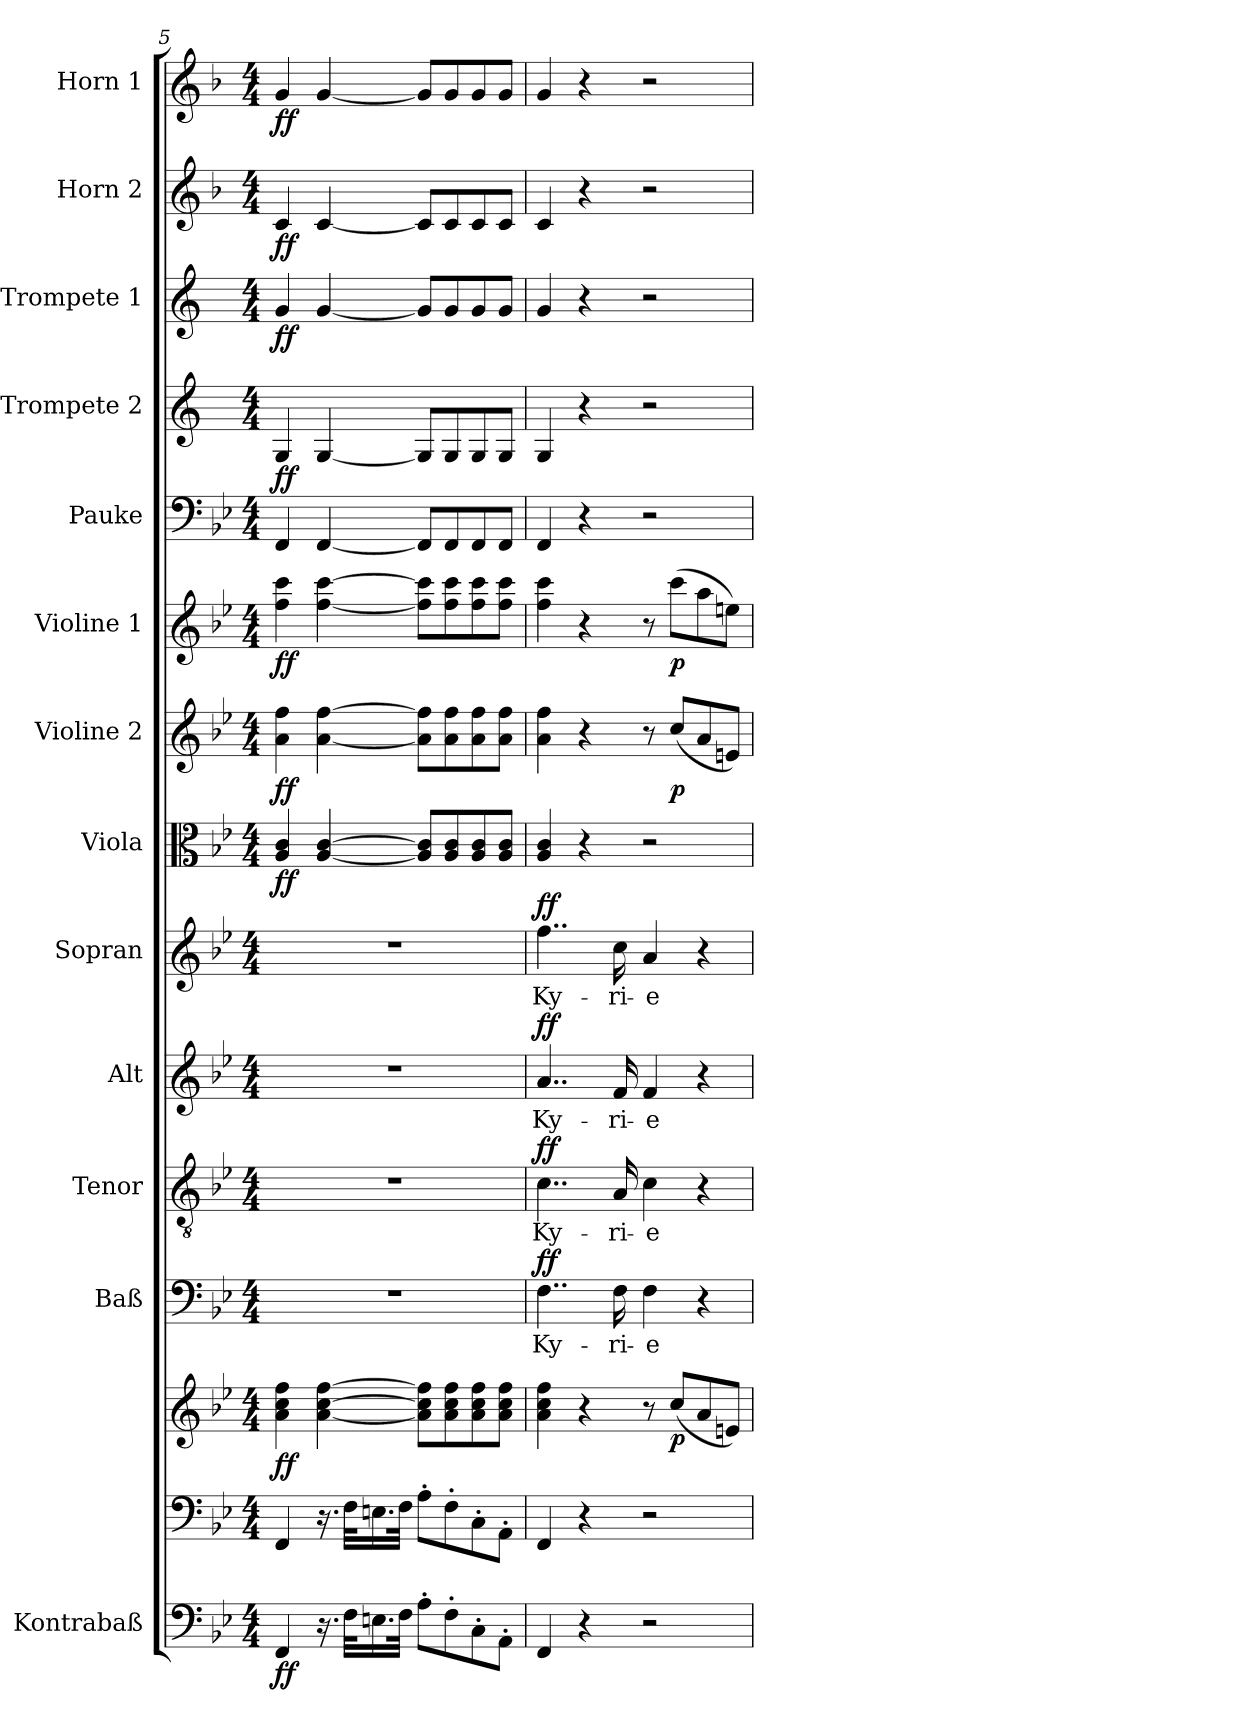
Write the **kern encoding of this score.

**kern	**dynam	**kern	**kern	**dynam	**kern	**text	**dynam	**kern	**text	**dynam	**kern	**text	**dynam	**kern	**text	**dynam	**kern	**dynam	**kern	**dynam	**kern	**dynam	**kern	**kern	**dynam	**kern	**dynam	**kern	**dynam	**kern	**dynam
*part14	*part14	*part13	*part13	*part13	*part12	*part12	*part12	*part11	*part11	*part11	*part10	*part10	*part10	*part9	*part9	*part9	*part8	*part8	*part7	*part7	*part6	*part6	*part5	*part4	*part4	*part3	*part3	*part2	*part2	*part1	*part1
*staff15	*staff15	*staff14	*staff13	*staff13/14	*staff12	*staff12	*staff12	*staff11	*staff11	*staff11	*staff10	*staff10	*staff10	*staff9	*staff9	*staff9	*staff8	*staff8	*staff7	*staff7	*staff6	*staff6	*staff5	*staff4	*staff4	*staff3	*staff3	*staff2	*staff2	*staff1	*staff1
*I"Kontrabaß	*	*	*	*	*I"Baß	*	*	*I"Tenor	*	*	*I"Alt	*	*	*I"Sopran	*	*	*I"Viola	*	*I"Violine 2	*	*I"Violine 1	*	*I"Pauke	*I"Trompete 2	*	*I"Trompete 1	*	*I"Horn 2	*	*I"Horn 1	*
*I'Kb.	*	*	*	*	*	*	*	*	*	*	*	*	*	*	*	*	*I'Vla.	*	*I'Vl. 2	*	*I'Vl. 1	*	*	*I'Tr. 2	*	*I'Tr. 1	*	*I'Hr. 2	*	*I'Hr. 1	*
*clefF4	*	*clefF4	*clefG2	*	*clefF4	*	*	*clefGv2	*	*	*clefG2	*	*	*clefG2	*	*	*clefC3	*	*clefG2	*	*clefG2	*	*clefF4	*clefG2	*	*clefG2	*	*clefG2	*	*clefG2	*
*ITrd7c12	*	*	*	*	*	*	*	*	*	*	*	*	*	*	*	*	*	*	*	*	*	*	*	*ITrd1c2	*	*ITrd1c2	*	*ITrd4c7	*	*ITrd4c7	*
*k[b-e-]	*	*k[b-e-]	*k[b-e-]	*	*k[b-e-]	*	*	*k[b-e-]	*	*	*k[b-e-]	*	*	*k[b-e-]	*	*	*k[b-e-]	*	*k[b-e-]	*	*k[b-e-]	*	*k[b-e-]	*k[b-e-]	*	*k[b-e-]	*	*k[b-e-]	*	*k[b-e-]	*
*B-:	*	*B-:	*B-:	*	*B-:	*	*	*B-:	*	*	*B-:	*	*	*B-:	*	*	*B-:	*	*B-:	*	*B-:	*	*B-:	*B-:	*	*B-:	*	*B-:	*	*B-:	*
*M4/4	*	*M4/4	*M4/4	*	*M4/4	*	*	*M4/4	*	*	*M4/4	*	*	*M4/4	*	*	*M4/4	*	*M4/4	*	*M4/4	*	*M4/4	*M4/4	*	*M4/4	*	*M4/4	*	*M4/4	*
=5	=5	=5	=5	=5	=5	=5	=5	=5	=5	=5	=5	=5	=5	=5	=5	=5	=5	=5	=5	=5	=5	=5	=5	=5	=5	=5	=5	=5	=5	=5	=5
!	!LO:DY:b	!	!	!LO:DY:b	!	!	!	!	!	!	!	!	!	!	!	!	!	!LO:DY:b	!	!LO:DY:b	!	!LO:DY:b	!	!	!LO:DY:b	!	!LO:DY:b	!	!LO:DY:b	!	!LO:DY:b
4FFF/	ff	4FF/	4a\ 4cc\ 4ff\	ff	1r	.	.	1r	.	.	1r	.	.	1r	.	.	4A/ 4c/	ff	4a\ 4ff\	ff	4ff\ 4ccc\	ff	4FF/	4F/	ff	4f/	ff	4F/	ff	4c/	ff
16.r	.	16.r	[4a\ [4cc\ [4ff\	.	.	.	.	.	.	.	.	.	.	.	.	.	[4A/ [4c/	.	[4a\ [4ff\	.	[4ff\ [4ccc\	.	[4FF/	[4F/	.	[4f/	.	[4F/	.	[4c/	.
32FF\KLL	.	32F\KLL	.	.	.	.	.	.	.	.	.	.	.	.	.	.	.	.	.	.	.	.	.	.	.	.	.	.	.	.	.
16.EEn\	.	16.En\	.	.	.	.	.	.	.	.	.	.	.	.	.	.	.	.	.	.	.	.	.	.	.	.	.	.	.	.	.
32FF\JJk	.	32F\JJk	.	.	.	.	.	.	.	.	.	.	.	.	.	.	.	.	.	.	.	.	.	.	.	.	.	.	.	.	.
8AA'>\L	.	8A'>\L	8a\] 8cc\] 8ff\]L	.	.	.	.	.	.	.	.	.	.	.	.	.	8A/] 8c/]L	.	8a\] 8ff\]L	.	8ff\] 8ccc\]L	.	8FF/L]	8F/L]	.	8f/L]	.	8F/L]	.	8c/L]	.
8FF'>\	.	8F'>\	8a\ 8cc\ 8ff\	.	.	.	.	.	.	.	.	.	.	.	.	.	8A/ 8c/	.	8a\ 8ff\	.	8ff\ 8ccc\	.	8FF/	8F/	.	8f/	.	8F/	.	8c/	.
8CC'>\	.	8C'>\	8a\ 8cc\ 8ff\	.	.	.	.	.	.	.	.	.	.	.	.	.	8A/ 8c/	.	8a\ 8ff\	.	8ff\ 8ccc\	.	8FF/	8F/	.	8f/	.	8F/	.	8c/	.
8AAA'>\J	.	8AA'>\J	8a\ 8cc\ 8ff\J	.	.	.	.	.	.	.	.	.	.	.	.	.	8A/ 8c/J	.	8a\ 8ff\J	.	8ff\ 8ccc\J	.	8FF/J	8F/J	.	8f/J	.	8F/J	.	8c/J	.
!!LO:PB:g=z
=6	=6	=6	=6	=6	=6	=6	=6	=6	=6	=6	=6	=6	=6	=6	=6	=6	=6	=6	=6	=6	=6	=6	=6	=6	=6	=6	=6	=6	=6	=6	=6
!	!	!	!	!	!	!LO:LY:b	!LO:DY:a	!	!LO:LY:b	!LO:DY:a	!	!LO:LY:b	!LO:DY:a	!	!LO:LY:b	!LO:DY:a	!	!	!	!	!	!	!	!	!	!	!	!	!	!	!
4FFF/	.	4FF/	4a\ 4cc\ 4ff\	.	4..F\	Ky-	ff	4..c\	Ky-	ff	4..a/	Ky-	ff	4..ff\	Ky-	ff	4A/ 4c/	.	4a\ 4ff\	.	4ff\ 4ccc\	.	4FF/	4F/	.	4f/	.	4F/	.	4c/	.
4r	.	4r	4r	.	.	.	.	.	.	.	.	.	.	.	.	.	4r	.	4r	.	4r	.	4r	4r	.	4r	.	4r	.	4r	.
!	!	!	!	!	!	!LO:LY:b	!	!	!LO:LY:b	!	!	!LO:LY:b	!	!	!LO:LY:b	!	!	!	!	!	!	!	!	!	!	!	!	!	!	!	!
.	.	.	.	.	16F\	-ri-	.	16A/	-ri-	.	16f/	-ri-	.	16cc\	-ri-	.	.	.	.	.	.	.	.	.	.	.	.	.	.	.	.
!	!	!	!	!	!	!LO:LY:b	!	!	!LO:LY:b	!	!	!LO:LY:b	!	!	!LO:LY:b	!	!	!	!	!	!	!	!	!	!	!	!	!	!	!	!
2r	.	2r	8r	.	4F\	-e	.	4c\	-e	.	4f/	-e	.	4a/	-e	.	2r	.	8r	.	8r	.	2r	2r	.	2r	.	2r	.	2r	.
!	!	!	!	!LO:DY:b	!	!	!	!	!	!	!	!	!	!	!	!	!	!	!	!LO:DY:b	!	!LO:DY:b	!	!	!	!	!	!	!	!	!
.	.	.	(<8cc/L	p	.	.	.	.	.	.	.	.	.	.	.	.	.	.	(<8cc/L	p	(>8ccc\L	p	.	.	.	.	.	.	.	.	.
.	.	.	8a/	.	4r	.	.	4r	.	.	4r	.	.	4r	.	.	.	.	8a/	.	8aa\	.	.	.	.	.	.	.	.	.	.
.	.	.	8en/J)	.	.	.	.	.	.	.	.	.	.	.	.	.	.	.	8en/J)	.	8een\J)	.	.	.	.	.	.	.	.	.	.
=	=	=	=	=	=	=	=	=	=	=	=	=	=	=	=	=	=	=	=	=	=	=	=	=	=	=	=	=	=	=	=
*-	*-	*-	*-	*-	*-	*-	*-	*-	*-	*-	*-	*-	*-	*-	*-	*-	*-	*-	*-	*-	*-	*-	*-	*-	*-	*-	*-	*-	*-	*-	*-
